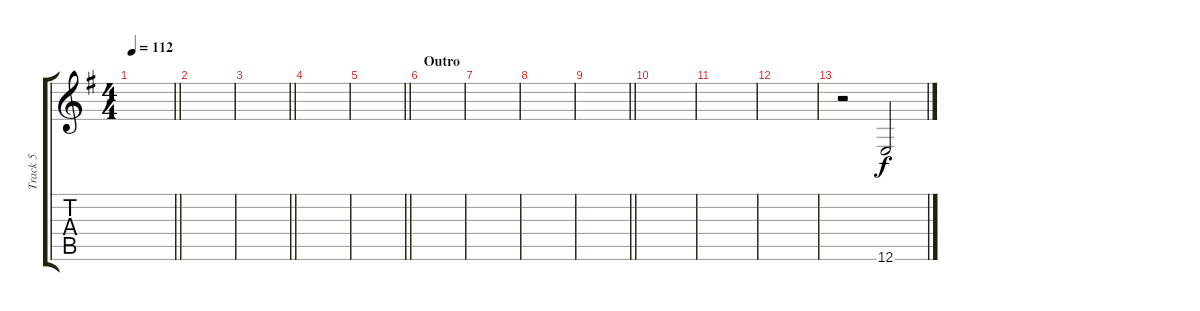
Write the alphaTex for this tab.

\track ("Track 5" "Track 5") {instrument reversecymbal}
\staff {score tabs}
\tuning (E4 B3 G3 D3 A2 E2) {hide}
\ts (4 4)
\tempo 112
\clef g2
\barLineRight lightlight
\ks g
|
|
\barLineRight lightlight
|
|
\barLineRight lightlight
|
\section ("" "Outro")
|
|
|
\barLineRight lightlight
|
|
|
|
r.2 12.6.2
